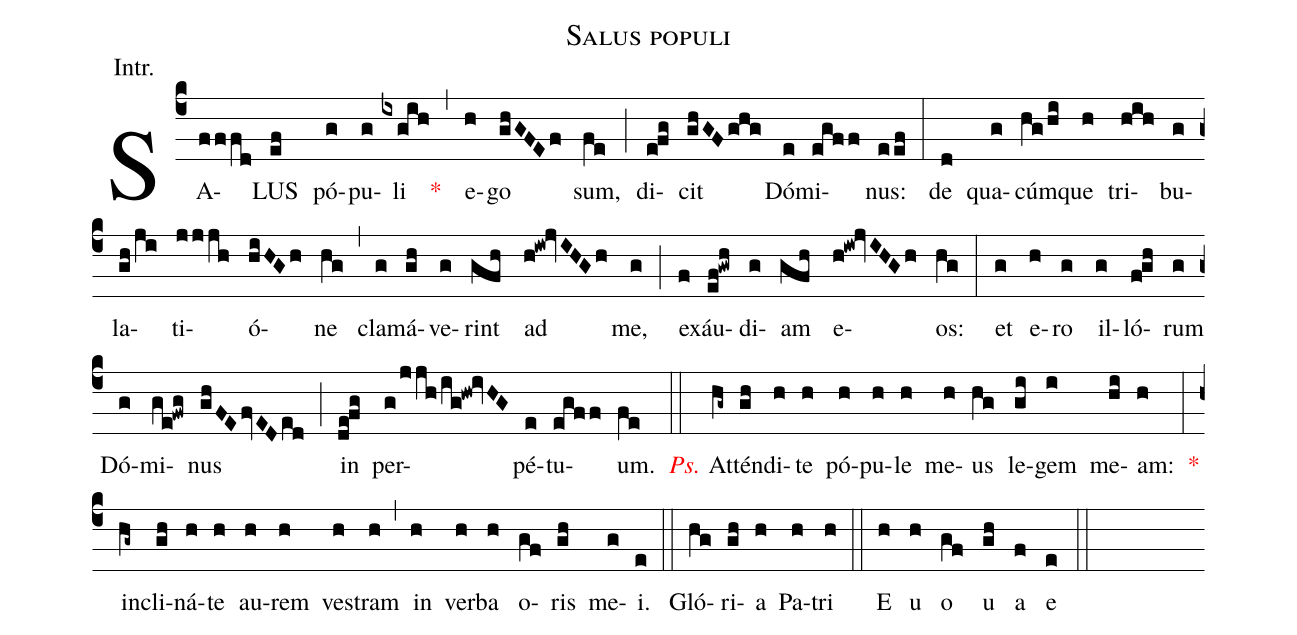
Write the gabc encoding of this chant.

name:Salus populi;
annotation:Intr.;
mode:IV.;
office-part:Introit;
%%
(c4) SA(fffd)LUS(ef) pó(g)pu(g)li(ixgih) <v>\red{*}</v>(,) e(h)go(ghGFEf) sum,(fe) (;) di(e!fg)cit(ghGF/ghg) Dó(e)mi(egff)nus:(eef) (:) de(d) qua(g)cúm(hg/hi)que(h) tri(hih)bu(g)la(gh/ji)ti(jjjh)ó(hiHGh)ne(hg) (,) cla(g)má(gh)ve(g)rint(gfh) ad(h!iw!jvIHGh) me,(g) (;) ex(f)áu(ef!gwh)di(g)am(gfh) e(h!iw!jvIHGh)os:(hg) (:) et(g) e(h)ro(g) il(g)ló(f!gh)rum(g) Dó(g)mi(ge!fwg)nus(ghFE/fvED/ed) (;) in(de!fg) per(g/jjh/ig!hw!ivHG)pé(e)tu(egff)um.(fe) (::) <v>\redit{Ps.}</v> At(hg~)tén(gh)di(h)te(h) pó(h)pu(h)le(h) me(h)us(hg) le(gi)gem(i) me(hi)am:(h) <v>\red{*}</v>(:) in(hg~)cli(gh)ná(h)te(h) au(h)rem(h) ves(h)tram(h) (,) in(h) ver(h)ba(h) o(gf)ris(gh) me(g)i.(e) (::) Gló(hg)ri(gh)a(h) Pa(h)tri(h) (::) E(h) u(h) o(gf) u(gh) a(f) e(e) (::)
